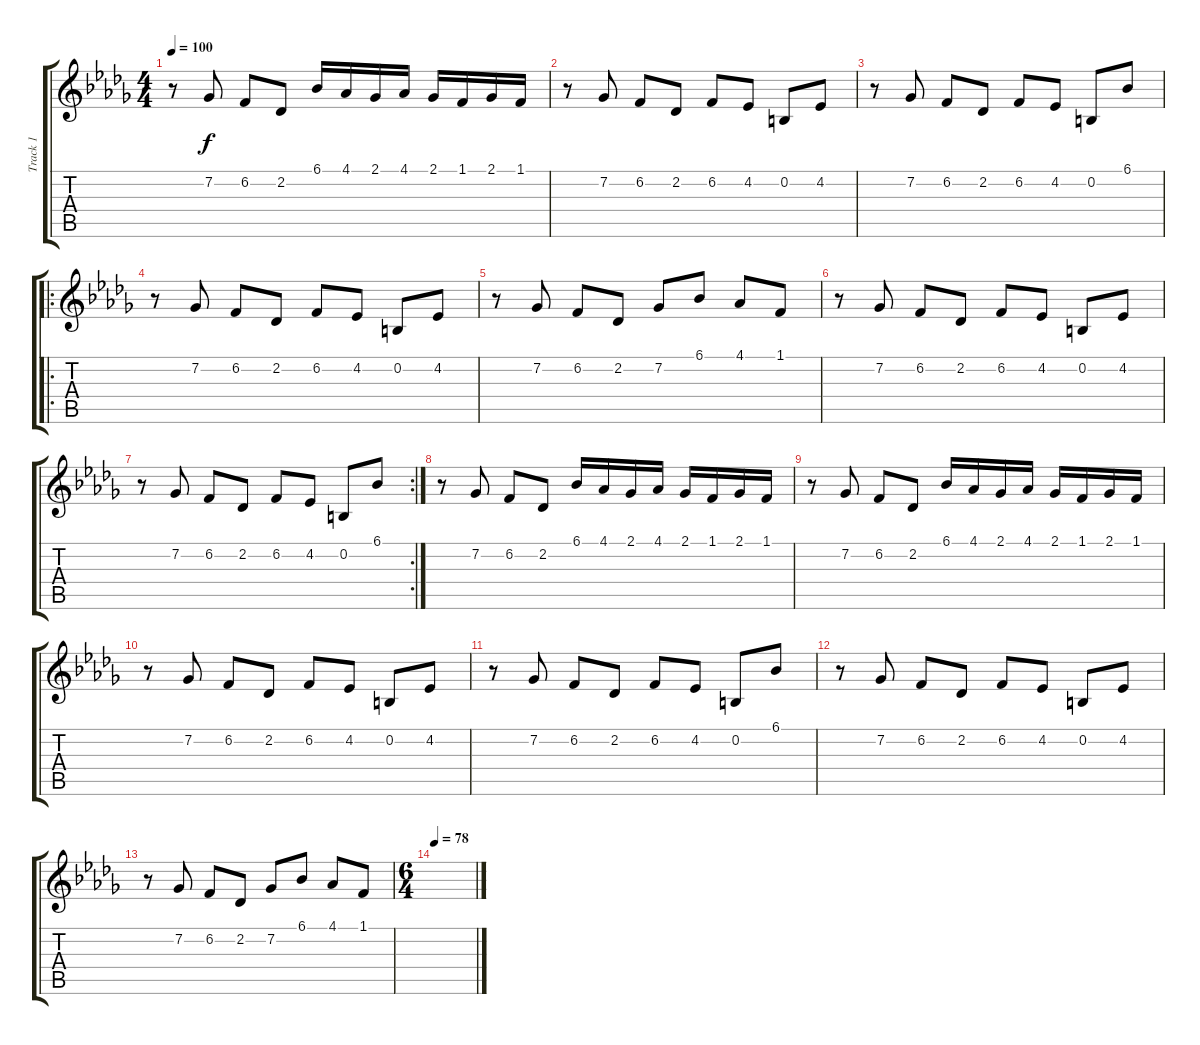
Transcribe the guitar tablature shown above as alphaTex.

\track ("Track 1" "Track 1") {instrument stringensemble1}
\staff {score tabs}
\tuning (E4 B3 G3 D3 A2 E2) {hide}
\ts (4 4)
\tempo 100
\clef g2
\ks bbminor
r.8{dy f} 7.2.8 6.2.8 2.2.8 6.1.16 4.1.16 2.1.16 4.1.16 2.1.16 1.1.16 2.1.16 1.1.16 |
r.8 7.2.8 6.2.8 2.2.8 6.2.8 4.2.8 0.2.8 4.2.8 |
r.8 7.2.8 6.2.8 2.2.8 6.2.8 4.2.8 0.2.8 6.1.8 |
\ro
r.8 7.2.8 6.2.8 2.2.8 6.2.8 4.2.8 0.2.8 4.2.8 |
r.8 7.2.8 6.2.8 2.2.8 7.2.8 6.1.8 4.1.8 1.1.8 |
r.8 7.2.8 6.2.8 2.2.8 6.2.8 4.2.8 0.2.8 4.2.8 |
\rc 2
r.8 7.2.8 6.2.8 2.2.8 6.2.8 4.2.8 0.2.8 6.1.8 |
r.8 7.2.8 6.2.8 2.2.8 6.1.16 4.1.16 2.1.16 4.1.16 2.1.16 1.1.16 2.1.16 1.1.16 |
r.8 7.2.8 6.2.8 2.2.8 6.1.16 4.1.16 2.1.16 4.1.16 2.1.16 1.1.16 2.1.16 1.1.16 |
r.8 7.2.8 6.2.8 2.2.8 6.2.8 4.2.8 0.2.8 4.2.8 |
r.8 7.2.8 6.2.8 2.2.8 6.2.8 4.2.8 0.2.8 6.1.8 |
r.8 7.2.8 6.2.8 2.2.8 6.2.8 4.2.8 0.2.8 4.2.8 |
r.8 7.2.8 6.2.8 2.2.8 7.2.8 6.1.8 4.1.8 1.1.8 |
\ts (6 4)
\tempo 78
